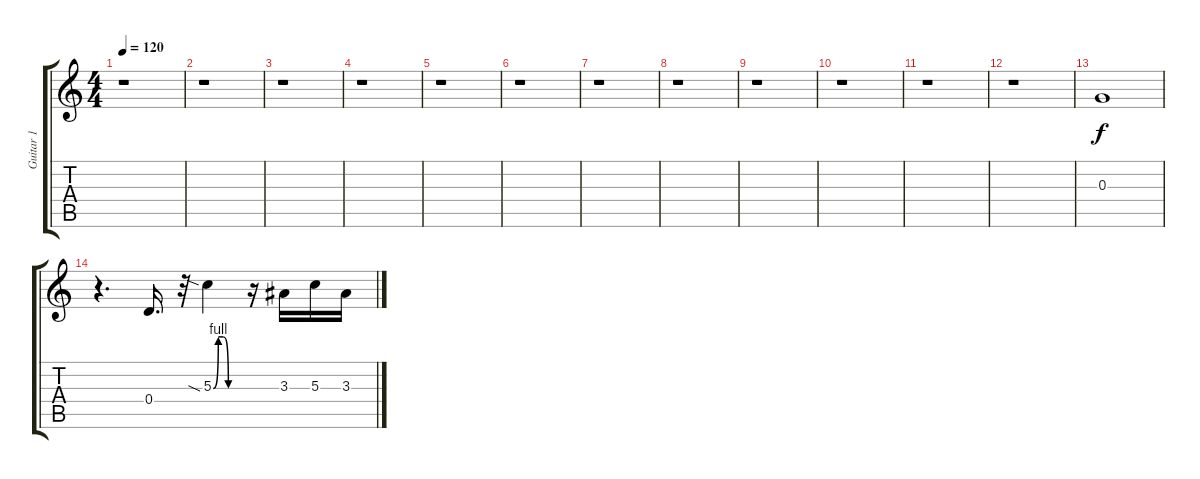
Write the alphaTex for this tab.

\track ("Guitar 1" "Guitar 1") {instrument distortionguitar}
\staff {score tabs}
\tuning (E4 B3 G3 D3 A2 E2) {hide}
\ts (4 4)
\tempo 120
\clef g2
\ks c
r.1{dy f} |
r.1 |
r.1 |
r.1 |
r.1 |
r.1 |
r.1 |
r.1 |
r.1 |
r.1 |
r.1 |
r.1 |
0.3.1 |
r.4{d} 0.4.16{d} r.32 5.3{be (custom 0 0 10 4 20 4 30 0 60 0) sia}.4 r.16 3.3.16 5.3.16 3.3.16
